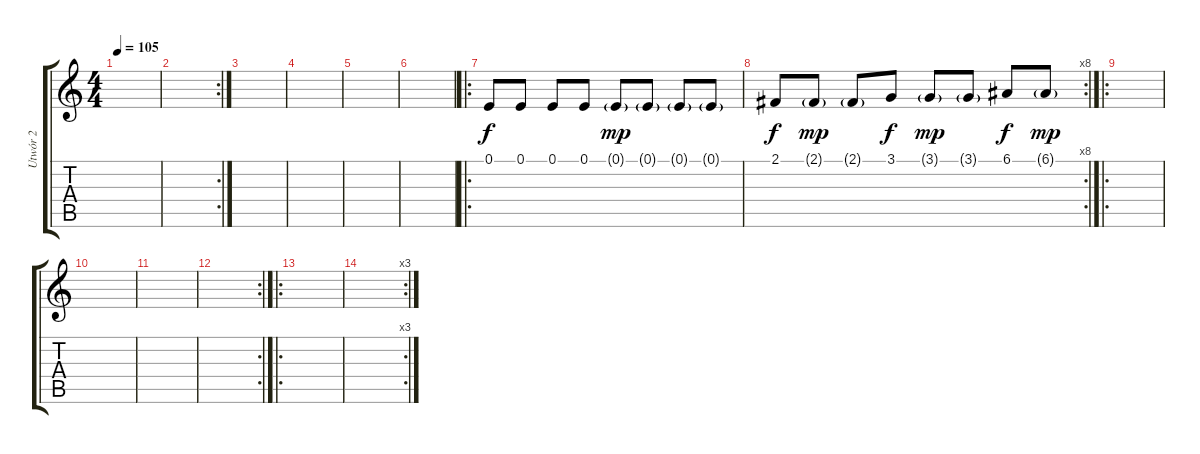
\track ("Utwór 2" "Utwór 2") {instrument acousticgrandpiano}
\staff {score tabs}
\tuning (E4 B3 G3 D3 A2 D2) {hide}
\ts (4 4)
\tempo 105
\clef g2
\ks c
|
\rc 2
|
|
|
|
|
\ro
0.1.8{instrument distortionguitar} 0.1.8 0.1.8 0.1.8 0.1{g}.8{dy mp} 0.1{g}.8 0.1{g}.8 0.1{g}.8 |
\rc 8
2.1.8{dy f} 2.1{g}.8{dy mp} 2.1{g}.8 3.1.8{dy f} 3.1{g}.8{dy mp} 3.1{g}.8 6.1.8{dy f} 6.1{g}.8{dy mp} |
\ro
|
|
|
\rc 2
|
\ro
|
\rc 3
